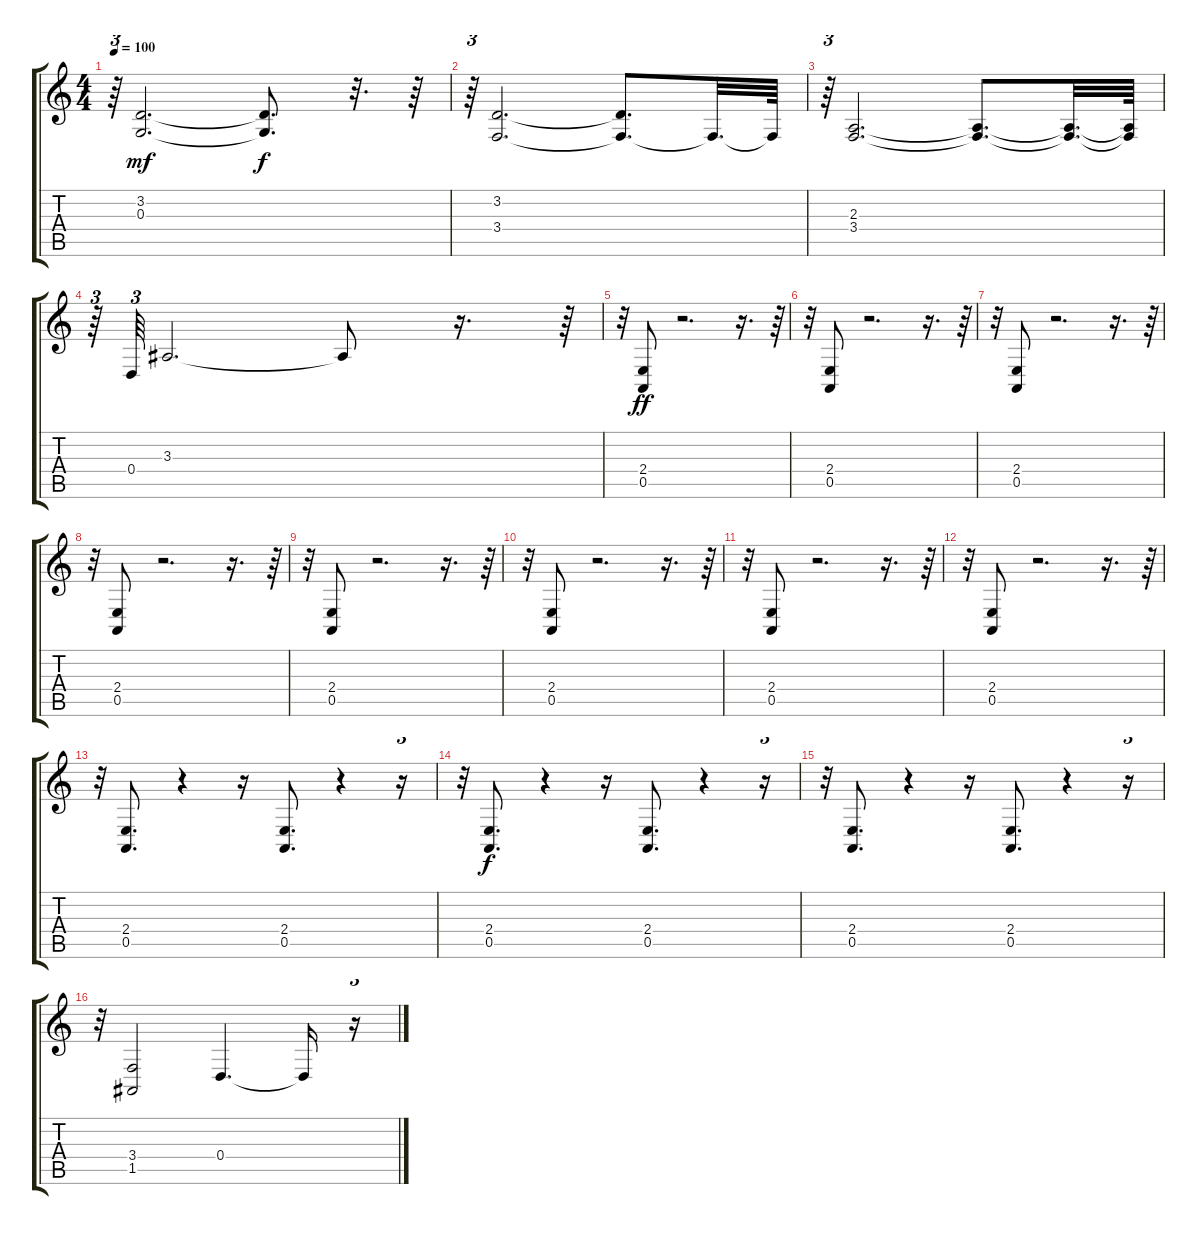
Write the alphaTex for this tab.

\track "" {instrument fx7echoes}
\staff {score tabs}
\tuning (E4 B3 G3 D3 A2 E2) {hide}
\ts (4 4)
\tempo 100
\clef g2
\ks c
r.64{tu (3 2) dy fff} (3.2 0.3).2{d dy mf} (3.2{t} 0.3{t}).8{d dy f} r.32{d} r.64 |
r.64{tu (3 2)} (3.2 3.4).2{d} (3.2{t} 3.4{t}).8{d} 3.4{t}.32{d} 3.4{t}.64 |
r.64{tu (3 2)} (2.3 3.4).2{d} (2.3{t} 3.4{t}).8{d} (2.3{t} 3.4{t}).32{d} (2.3{t} 3.4{t}).64 |
r.64{tu (3 2)} 0.4.64{tu (3 2)} 3.3.2{d} 3.3{t}.8 r.16{d} r.64{tu (3 2)} |
r.32{tu (3 2)} (2.4 0.5).8{dy ff} r.2{d} r.16{d} r.64{tu (3 2)} |
r.32{tu (3 2)} (2.4 0.5).8 r.2{d} r.16{d} r.64{tu (3 2)} |
r.32{tu (3 2)} (2.4 0.5).8 r.2{d} r.16{d} r.64{tu (3 2)} |
r.32{tu (3 2)} (2.4 0.5).8 r.2{d} r.16{d} r.64{tu (3 2)} |
r.32{tu (3 2)} (2.4 0.5).8 r.2{d} r.16{d} r.64{tu (3 2)} |
r.32{tu (3 2)} (2.4 0.5).8 r.2{d} r.16{d} r.64{tu (3 2)} |
r.32{tu (3 2)} (2.4 0.5).8 r.2{d} r.16{d} r.64{tu (3 2)} |
r.32{tu (3 2)} (2.4 0.5).8 r.2{d} r.16{d} r.64{tu (3 2)} |
r.32{tu (3 2)} (2.4 0.5).8{d} r.4 r.16 (2.4 0.5).8{d} r.4 r.16{tu (3 2)} |
r.32{tu (3 2)} (2.4 0.5).8{d dy f} r.4 r.16 (2.4 0.5).8{d} r.4 r.16{tu (3 2)} |
r.32{tu (3 2)} (2.4 0.5).8{d} r.4 r.16 (2.4 0.5).8{d} r.4 r.16{tu (3 2)} |
r.32{tu (3 2)} (3.4 1.5).2 0.4.4{d} 0.4{t}.16 r.16{tu (3 2)}
